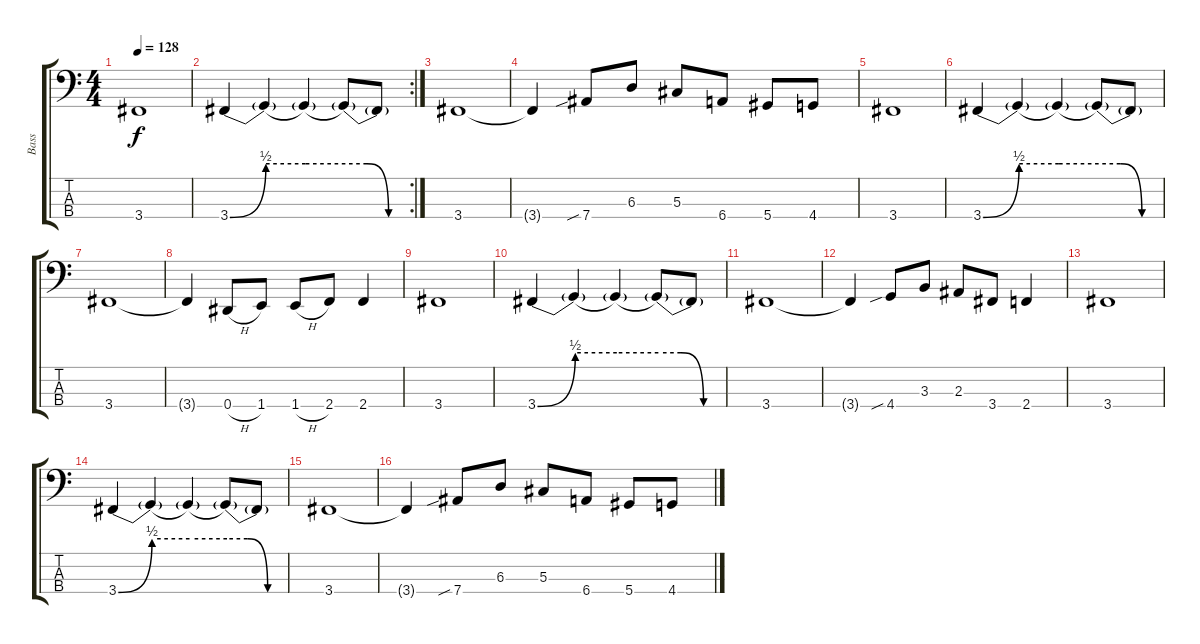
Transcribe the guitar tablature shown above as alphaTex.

\track ("Bass" "Bass") {instrument electricbasspick}
\staff {score tabs}
\tuning (Gb2 Db2 Ab1 Eb1) {hide}
\ts (4 4)
\tempo 128
\clef f4
\ks c
3.4.1{dy f} |
\rc 2
3.4{be (bend 0 0 60 2)}.4 3.4{be (hold 0 2 60 2) t}.4 3.4{be (hold 0 2 60 2) t}.4 3.4{be (custom 0 2 20 2 40 0 60 0) t}.8 3.4{t}.8 |
3.4.1 |
3.4{t}.4 7.4{sib}.8 6.3.8 5.3.8 6.4.8 5.4.8 4.4.8 |
3.4.1 |
3.4{be (bend 0 0 60 2)}.4 3.4{be (hold 0 2 60 2) t}.4 3.4{be (hold 0 2 60 2) t}.4 3.4{be (custom 0 2 20 2 40 0 60 0) t}.8 3.4{t}.8 |
3.4.1 |
3.4{t}.4 0.4{h}.8 1.4.8 1.4{h}.8 2.4.8 2.4.4 |
3.4.1 |
3.4{be (bend 0 0 60 2)}.4 3.4{be (hold 0 2 60 2) t}.4 3.4{be (hold 0 2 60 2) t}.4 3.4{be (custom 0 2 20 2 40 0 60 0) t}.8 3.4{t}.8 |
3.4.1 |
3.4{t}.4 4.4{sib}.8 3.3.8 2.3.8 3.4.8 2.4.4 |
3.4.1 |
3.4{be (bend 0 0 60 2)}.4 3.4{be (hold 0 2 60 2) t}.4 3.4{be (hold 0 2 60 2) t}.4 3.4{be (custom 0 2 20 2 40 0 60 0) t}.8 3.4{t}.8 |
3.4.1 |
3.4{t}.4 7.4{sib}.8 6.3.8 5.3.8 6.4.8 5.4.8 4.4.8
